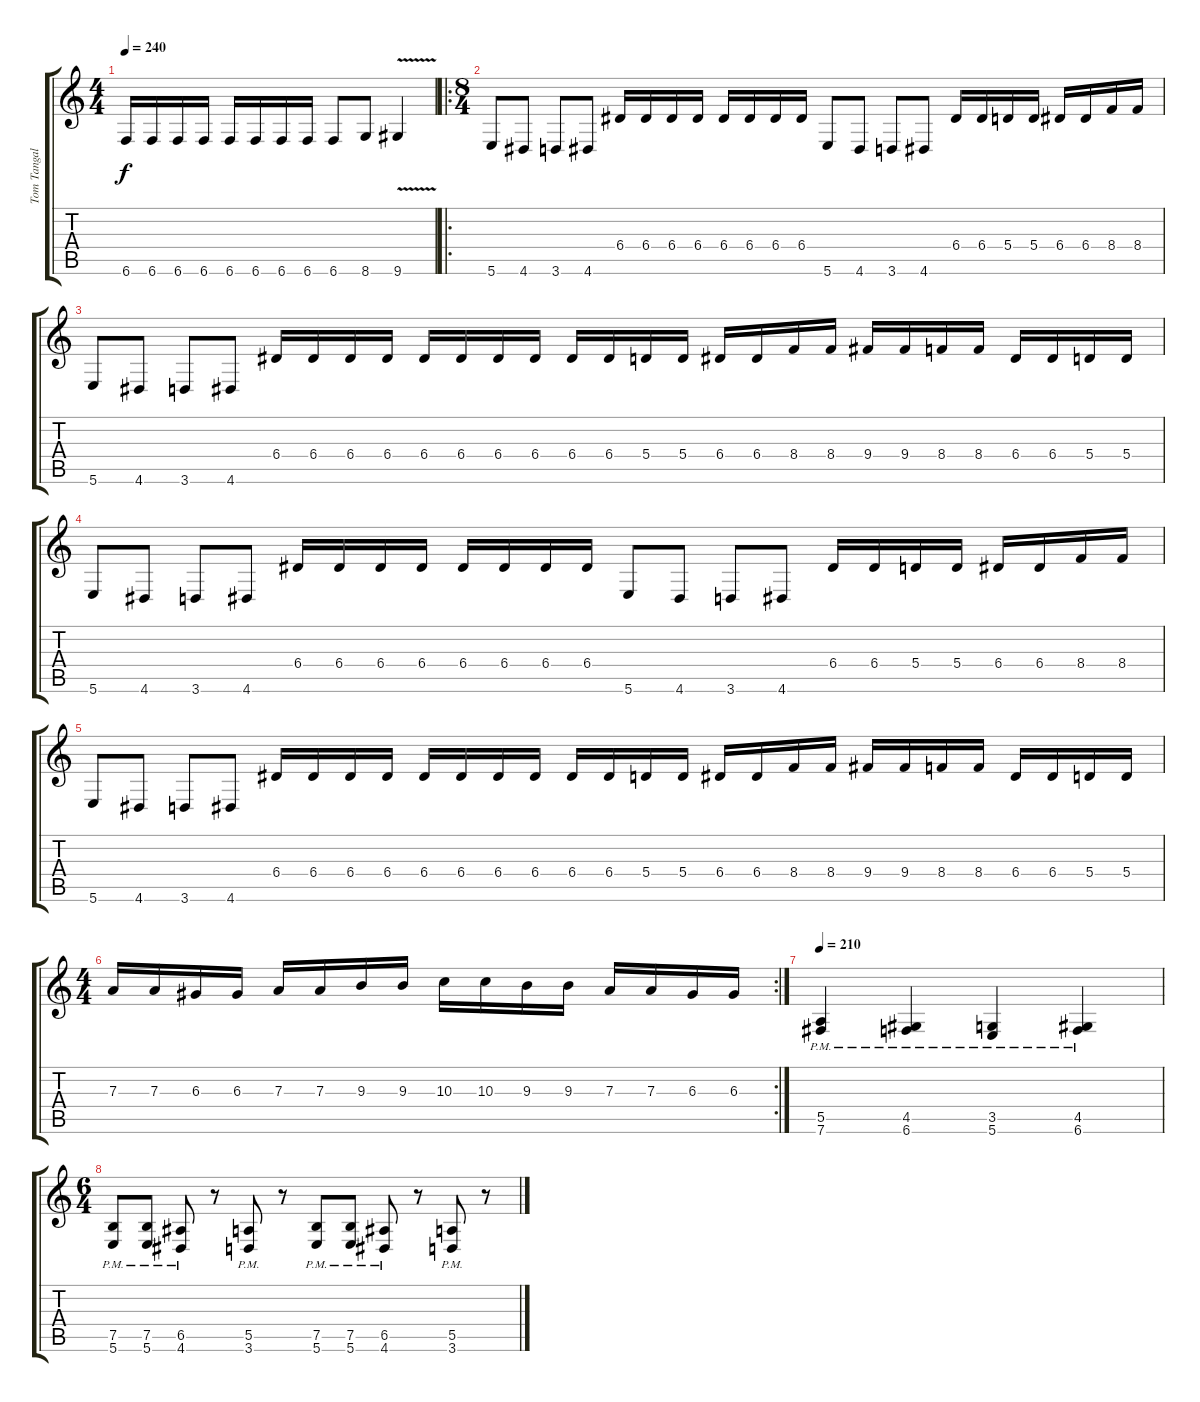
\track ("Tom Tangalos" "Tom Tangal") {instrument distortionguitar}
\staff {score tabs}
\tuning (B3 Gb3 D3 A2 E2 B1) {hide}
\ts (4 4)
\tempo 240
\clef g2
\ks c
6.6.16{dy f} 6.6.16 6.6.16 6.6.16 6.6.16 6.6.16 6.6.16 6.6.16 6.6.8 8.6.8 9.6{v}.4 |
\ro
\ts (8 4)
5.6.8 4.6.8 3.6.8 4.6.8 6.4.16 6.4.16 6.4.16 6.4.16 6.4.16 6.4.16 6.4.16 6.4.16 5.6.8 4.6.8 3.6.8 4.6.8 6.4.16 6.4.16 5.4.16 5.4.16 6.4.16 6.4.16 8.4.16 8.4.16 |
5.6.8 4.6.8 3.6.8 4.6.8 6.4.16 6.4.16 6.4.16 6.4.16 6.4.16 6.4.16 6.4.16 6.4.16 6.4.16 6.4.16 5.4.16 5.4.16 6.4.16 6.4.16 8.4.16 8.4.16 9.4.16 9.4.16 8.4.16 8.4.16 6.4.16 6.4.16 5.4.16 5.4.16 |
5.6.8 4.6.8 3.6.8 4.6.8 6.4.16 6.4.16 6.4.16 6.4.16 6.4.16 6.4.16 6.4.16 6.4.16 5.6.8 4.6.8 3.6.8 4.6.8 6.4.16 6.4.16 5.4.16 5.4.16 6.4.16 6.4.16 8.4.16 8.4.16 |
5.6.8 4.6.8 3.6.8 4.6.8 6.4.16 6.4.16 6.4.16 6.4.16 6.4.16 6.4.16 6.4.16 6.4.16 6.4.16 6.4.16 5.4.16 5.4.16 6.4.16 6.4.16 8.4.16 8.4.16 9.4.16 9.4.16 8.4.16 8.4.16 6.4.16 6.4.16 5.4.16 5.4.16 |
\rc 2
\ts (4 4)
7.3.16 7.3.16 6.3.16 6.3.16 7.3.16 7.3.16 9.3.16 9.3.16 10.3.16 10.3.16 9.3.16 9.3.16 7.3.16 7.3.16 6.3.16 6.3.16 |
\tempo 210
(5.5{pm} 7.6{pm}).4 (4.5{pm} 6.6{pm}).4 (3.5{pm} 5.6{pm}).4 (4.5{pm} 6.6{pm}).4 |
\ts (6 4)
(7.5{pm} 5.6{pm}).8 (7.5{pm} 5.6{pm}).8 (6.5{pm} 4.6{pm}).8 r.8 (5.5{pm} 3.6{pm}).8 r.8 (7.5{pm} 5.6{pm}).8 (7.5{pm} 5.6{pm}).8 (6.5{pm} 4.6{pm}).8 r.8 (5.5{pm} 3.6{pm}).8 r.8
